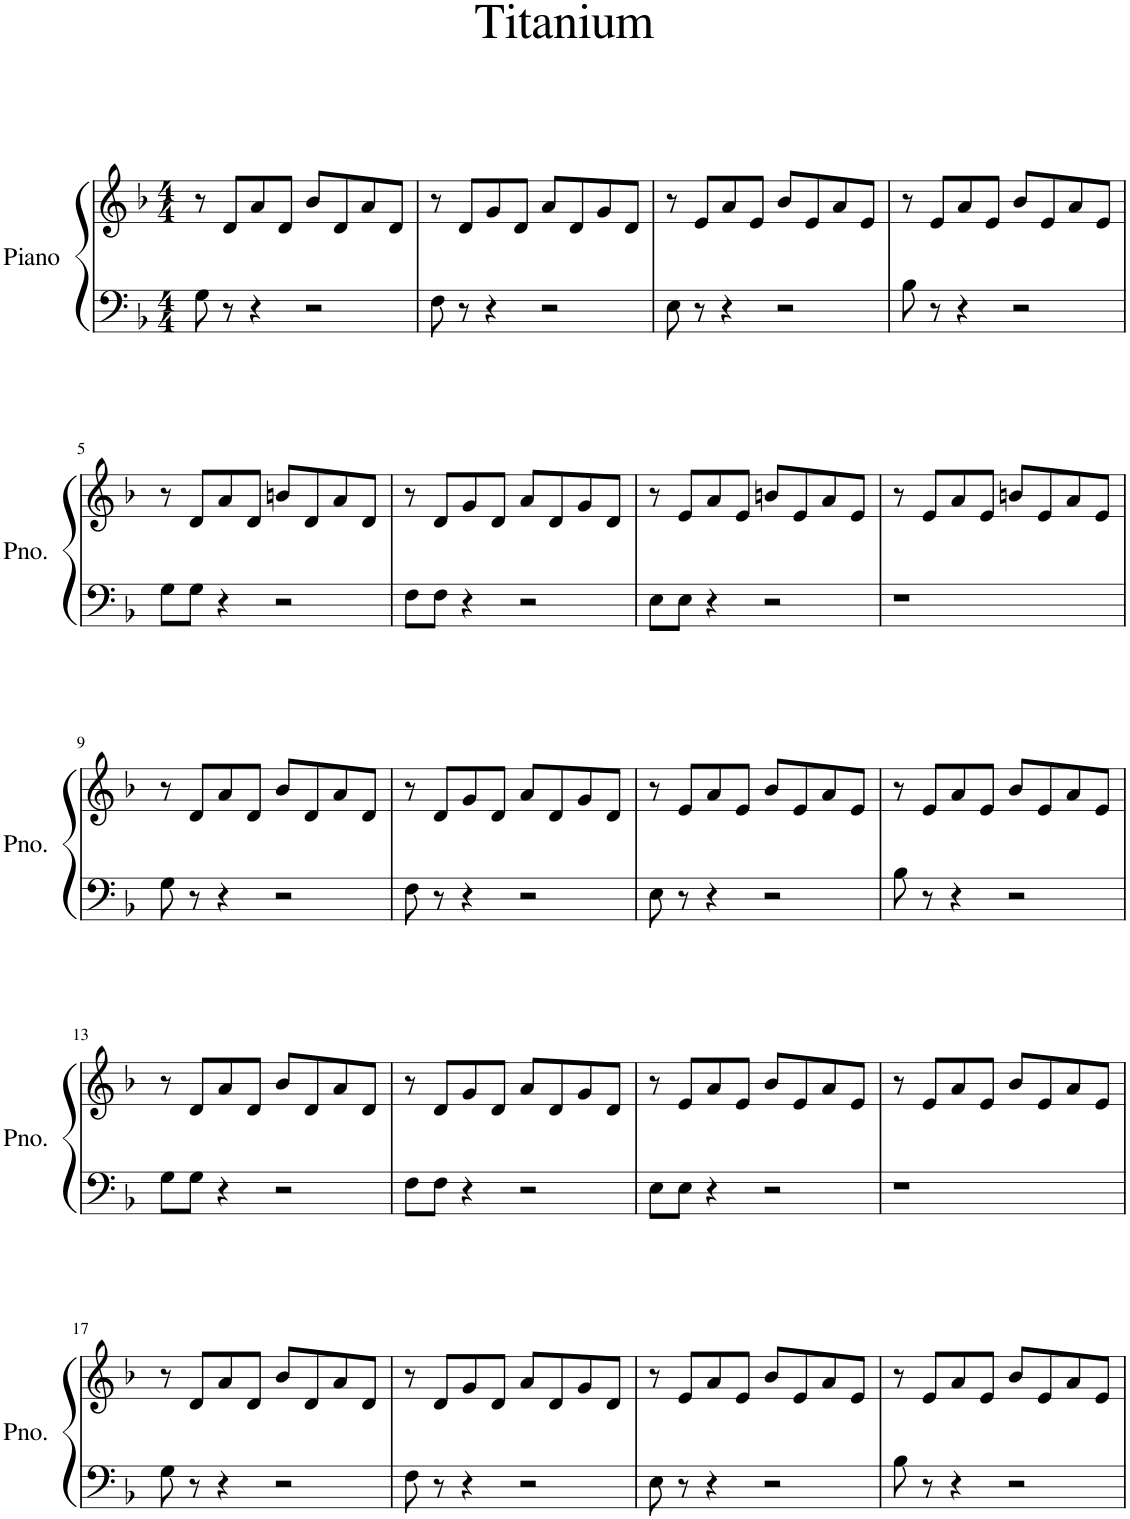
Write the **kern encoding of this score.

**kern	**kern
*part1	*part1
*staff2	*staff1
*I"Piano	*
*I'Pno.	*
*clefF4	*clefG2
*k[b-]	*k[b-]
*M4/4	*M4/4
=1	=1
8G\	8r
8r	8d/L
4r	8a/
.	8d/J
2r	8b-/L
.	8d/
.	8a/
.	8d/J
=2	=2
8F\	8r
8r	8d/L
4r	8g/
.	8d/J
2r	8a/L
.	8d/
.	8g/
.	8d/J
=3	=3
8E\	8r
8r	8e/L
4r	8a/
.	8e/J
2r	8b-/L
.	8e/
.	8a/
.	8e/J
=4	=4
8B-\	8r
8r	8e/L
4r	8a/
.	8e/J
2r	8b-/L
.	8e/
.	8a/
.	8e/J
!!LO:LB:g=z
=5	=5
8G\L	8r
8G\J	8d/L
4r	8a/
.	8d/J
2r	8bn/L
.	8d/
.	8a/
.	8d/J
=6	=6
8F\L	8r
8F\J	8d/L
4r	8g/
.	8d/J
2r	8a/L
.	8d/
.	8g/
.	8d/J
=7	=7
8E\L	8r
8E\J	8e/L
4r	8a/
.	8e/J
2r	8bn/L
.	8e/
.	8a/
.	8e/J
=8	=8
1r	8r
.	8e/L
.	8a/
.	8e/J
.	8bn/L
.	8e/
.	8a/
.	8e/J
!!LO:LB:g=z
=9	=9
8G\	8r
8r	8d/L
4r	8a/
.	8d/J
2r	8b-/L
.	8d/
.	8a/
.	8d/J
=10	=10
8F\	8r
8r	8d/L
4r	8g/
.	8d/J
2r	8a/L
.	8d/
.	8g/
.	8d/J
=11	=11
8E\	8r
8r	8e/L
4r	8a/
.	8e/J
2r	8b-/L
.	8e/
.	8a/
.	8e/J
=12	=12
8B-\	8r
8r	8e/L
4r	8a/
.	8e/J
2r	8b-/L
.	8e/
.	8a/
.	8e/J
!!LO:LB:g=z
=13	=13
8G\L	8r
8G\J	8d/L
4r	8a/
.	8d/J
2r	8b-/L
.	8d/
.	8a/
.	8d/J
=14	=14
8F\L	8r
8F\J	8d/L
4r	8g/
.	8d/J
2r	8a/L
.	8d/
.	8g/
.	8d/J
=15	=15
8E\L	8r
8E\J	8e/L
4r	8a/
.	8e/J
2r	8b-/L
.	8e/
.	8a/
.	8e/J
=16	=16
1r	8r
.	8e/L
.	8a/
.	8e/J
.	8b-/L
.	8e/
.	8a/
.	8e/J
!!LO:LB:g=z
=17	=17
8G\	8r
8r	8d/L
4r	8a/
.	8d/J
2r	8b-/L
.	8d/
.	8a/
.	8d/J
=18	=18
8F\	8r
8r	8d/L
4r	8g/
.	8d/J
2r	8a/L
.	8d/
.	8g/
.	8d/J
=19	=19
8E\	8r
8r	8e/L
4r	8a/
.	8e/J
2r	8b-/L
.	8e/
.	8a/
.	8e/J
=20	=20
8B-\	8r
8r	8e/L
4r	8a/
.	8e/J
2r	8b-/L
.	8e/
.	8a/
.	8e/J
=	=
*-	*-
